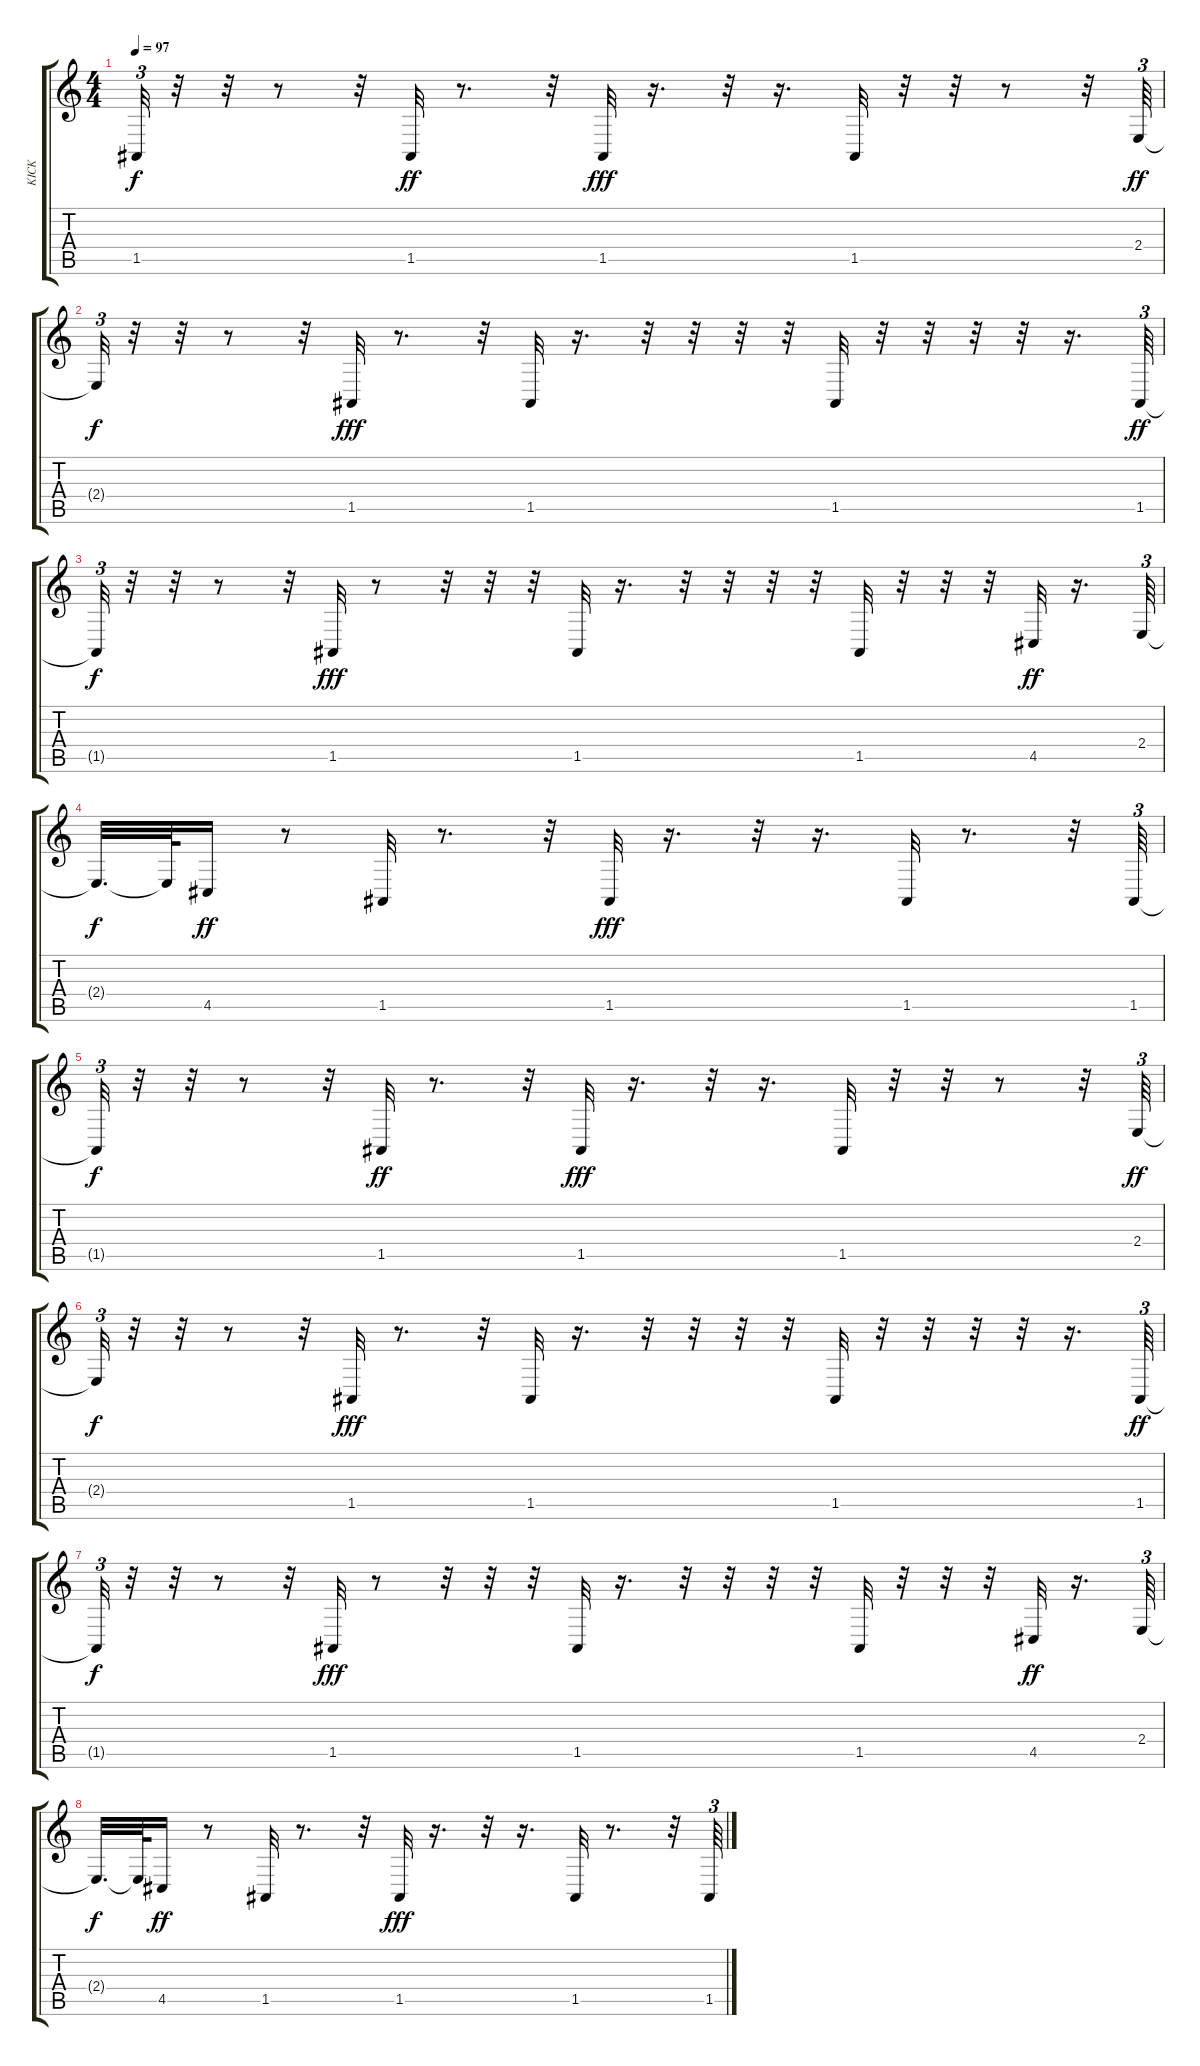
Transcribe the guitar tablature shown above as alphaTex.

\track ("KICK " "KICK ") {instrument drawbarorgan}
\staff {score tabs}
\tuning (E4 B3 G3 D3 A2 E2) {hide}
\ts (4 4)
\tempo 97
\clef g2
\ks c
1.5{t}.32{tu (3 2) dy f} r.32 r.32 r.8 r.32 1.5.32{dy ff} r.8{d} r.32 1.5.32{dy fff} r.16{d} r.32 r.16{d} 1.5.32 r.32 r.32 r.8 r.32 2.4.64{tu (3 2) dy ff} |
2.4{t}.32{tu (3 2) dy f} r.32 r.32 r.8 r.32 1.5.32{dy fff} r.8{d} r.32 1.5.32 r.16{d} r.32 r.32 r.32 r.32 1.5.32 r.32 r.32 r.32 r.32 r.16{d} 1.5.64{tu (3 2) dy ff} |
1.5{t}.32{tu (3 2) dy f} r.32 r.32 r.8 r.32 1.5.32{dy fff} r.8 r.32 r.32 r.32 1.5.32 r.16{d} r.32 r.32 r.32 r.32 1.5.32 r.32 r.32 r.32 4.5.32{dy ff} r.16{d} 2.4.64{tu (3 2)} |
2.4{t}.32{d dy f} 2.4{t}.64 4.5.16{dy ff} r.8 1.5.32 r.8{d} r.32 1.5.32{dy fff} r.16{d} r.32 r.16{d} 1.5.32 r.8{d} r.32 1.5.64{tu (3 2)} |
1.5{t}.32{tu (3 2) dy f} r.32 r.32 r.8 r.32 1.5.32{dy ff} r.8{d} r.32 1.5.32{dy fff} r.16{d} r.32 r.16{d} 1.5.32 r.32 r.32 r.8 r.32 2.4.64{tu (3 2) dy ff} |
2.4{t}.32{tu (3 2) dy f} r.32 r.32 r.8 r.32 1.5.32{dy fff} r.8{d} r.32 1.5.32 r.16{d} r.32 r.32 r.32 r.32 1.5.32 r.32 r.32 r.32 r.32 r.16{d} 1.5.64{tu (3 2) dy ff} |
1.5{t}.32{tu (3 2) dy f} r.32 r.32 r.8 r.32 1.5.32{dy fff} r.8 r.32 r.32 r.32 1.5.32 r.16{d} r.32 r.32 r.32 r.32 1.5.32 r.32 r.32 r.32 4.5.32{dy ff} r.16{d} 2.4.64{tu (3 2)} |
2.4{t}.32{d dy f} 2.4{t}.64 4.5.16{dy ff} r.8 1.5.32 r.8{d} r.32 1.5.32{dy fff} r.16{d} r.32 r.16{d} 1.5.32 r.8{d} r.32 1.5.64{tu (3 2)}
